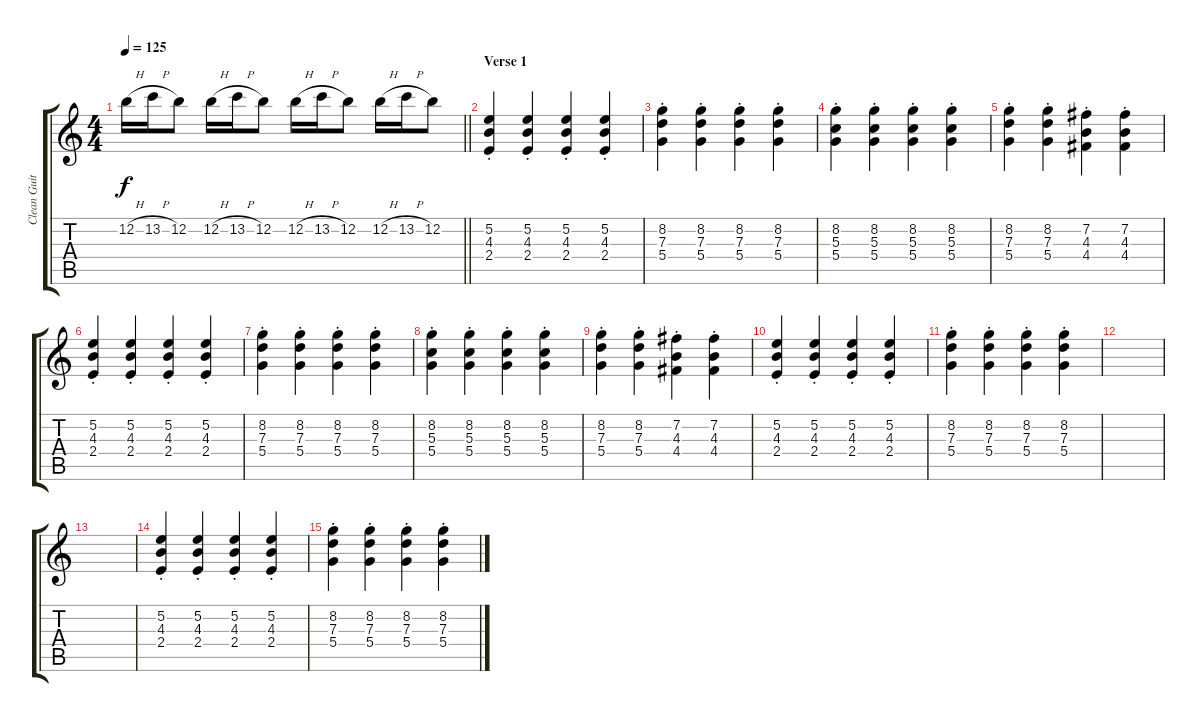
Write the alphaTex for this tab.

\track ("Clean Guitar" "Clean Guit") {instrument electricguitarclean}
\staff {score tabs}
\tuning (E4 B3 G3 D3 A2 E2) {hide}
\ts (4 4)
\tempo 125
\clef g2
\barLineRight lightlight
\ks c
12.2{h}.16{dy f} 13.2{h}.16 12.2.8 12.2{h}.16 13.2{h}.16 12.2.8 12.2{h}.16 13.2{h}.16 12.2.8 12.2{h}.16 13.2{h}.16 12.2.8 |
\section ("" "Verse 1")
(5.2{st} 4.3{st} 2.4{st}).4{volume 9} (5.2{st} 4.3{st} 2.4{st}).4 (5.2{st} 4.3{st} 2.4{st}).4 (5.2{st} 4.3{st} 2.4{st}).4 |
(8.2{st} 7.3{st} 5.4{st}).4 (8.2{st} 7.3{st} 5.4{st}).4 (8.2{st} 7.3{st} 5.4{st}).4 (8.2{st} 7.3{st} 5.4{st}).4 |
(8.2{st} 5.3{st} 5.4{st}).4 (8.2{st} 5.3{st} 5.4{st}).4 (8.2{st} 5.3{st} 5.4{st}).4 (8.2{st} 5.3{st} 5.4{st}).4 |
(8.2{st} 7.3{st} 5.4{st}).4 (8.2{st} 7.3{st} 5.4{st}).4 (7.2{st} 4.3{st} 4.4{st}).4 (7.2{st} 4.3{st} 4.4{st}).4 |
(5.2{st} 4.3{st} 2.4{st}).4 (5.2{st} 4.3{st} 2.4{st}).4 (5.2{st} 4.3{st} 2.4{st}).4 (5.2{st} 4.3{st} 2.4{st}).4 |
(8.2{st} 7.3{st} 5.4{st}).4 (8.2{st} 7.3{st} 5.4{st}).4 (8.2{st} 7.3{st} 5.4{st}).4 (8.2{st} 7.3{st} 5.4{st}).4 |
(8.2{st} 5.3{st} 5.4{st}).4 (8.2{st} 5.3{st} 5.4{st}).4 (8.2{st} 5.3{st} 5.4{st}).4 (8.2{st} 5.3{st} 5.4{st}).4 |
(8.2{st} 7.3{st} 5.4{st}).4 (8.2{st} 7.3{st} 5.4{st}).4 (7.2{st} 4.3{st} 4.4{st}).4 (7.2{st} 4.3{st} 4.4{st}).4 |
(5.2{st} 4.3{st} 2.4{st}).4 (5.2{st} 4.3{st} 2.4{st}).4 (5.2{st} 4.3{st} 2.4{st}).4 (5.2{st} 4.3{st} 2.4{st}).4 |
(8.2{st} 7.3{st} 5.4{st}).4 (8.2{st} 7.3{st} 5.4{st}).4 (8.2{st} 7.3{st} 5.4{st}).4 (8.2{st} 7.3{st} 5.4{st}).4 |
|
|
(5.2{st} 4.3{st} 2.4{st}).4 (5.2{st} 4.3{st} 2.4{st}).4 (5.2{st} 4.3{st} 2.4{st}).4 (5.2{st} 4.3{st} 2.4{st}).4 |
(8.2{st} 7.3{st} 5.4{st}).4 (8.2{st} 7.3{st} 5.4{st}).4 (8.2{st} 7.3{st} 5.4{st}).4 (8.2{st} 7.3{st} 5.4{st}).4
